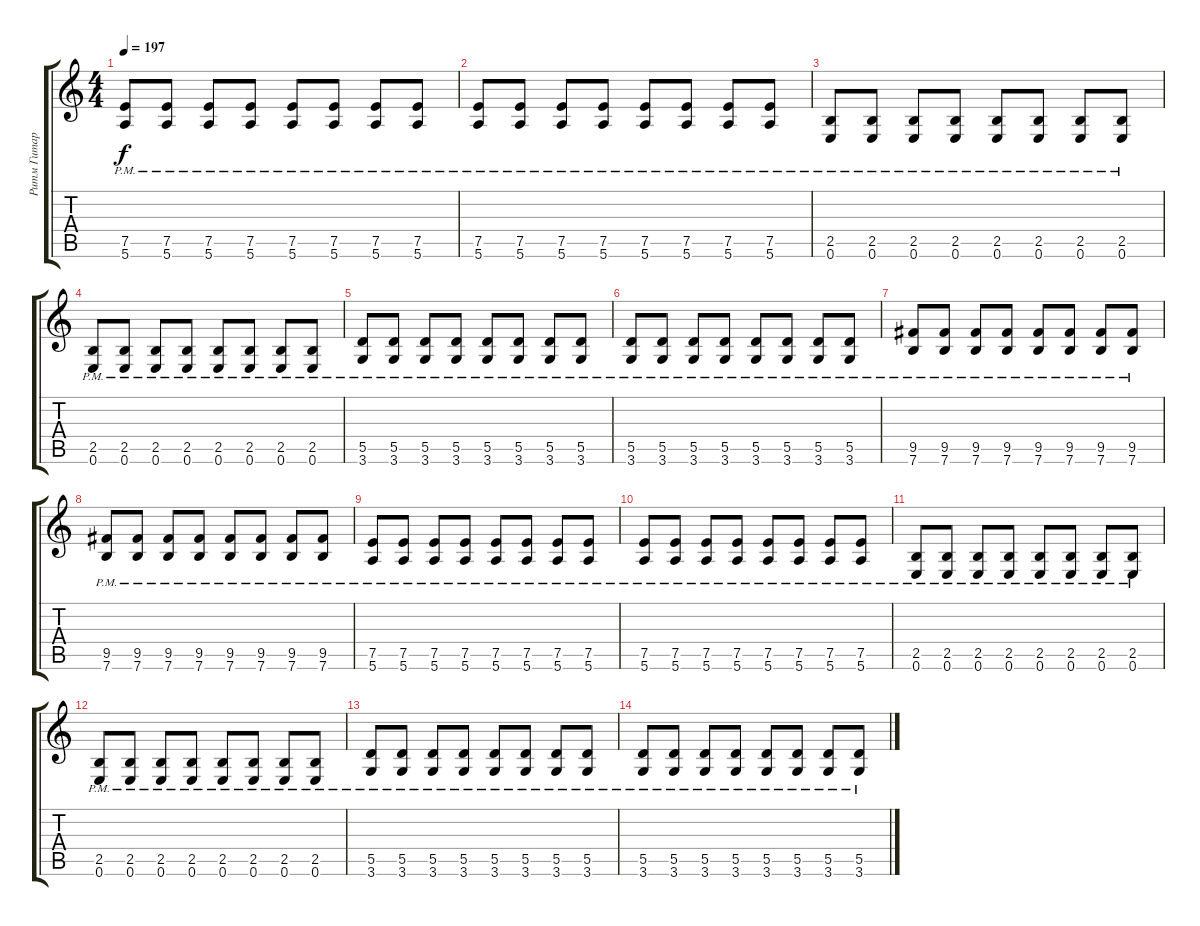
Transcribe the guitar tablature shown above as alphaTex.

\track ("Ритм Гитара (Bizzy D)" "Ритм Гитар") {instrument distortionguitar}
\staff {score tabs}
\tuning (E4 B3 G3 D3 A2 E2) {hide}
\ts (4 4)
\tempo 197
\clef g2
\ks c
(7.5{pm} 5.6{pm}).8{dy f} (7.5{pm} 5.6{pm}).8 (7.5{pm} 5.6{pm}).8 (7.5{pm} 5.6{pm}).8 (7.5{pm} 5.6{pm}).8 (7.5{pm} 5.6{pm}).8 (7.5{pm} 5.6{pm}).8 (7.5{pm} 5.6{pm}).8 |
(7.5{pm} 5.6{pm}).8 (7.5{pm} 5.6{pm}).8 (7.5{pm} 5.6{pm}).8 (7.5{pm} 5.6{pm}).8 (7.5{pm} 5.6{pm}).8 (7.5{pm} 5.6{pm}).8 (7.5{pm} 5.6{pm}).8 (7.5{pm} 5.6{pm}).8 |
(2.5{pm} 0.6{pm}).8 (2.5{pm} 0.6{pm}).8 (2.5{pm} 0.6{pm}).8 (2.5{pm} 0.6{pm}).8 (2.5{pm} 0.6{pm}).8 (2.5{pm} 0.6{pm}).8 (2.5{pm} 0.6{pm}).8 (2.5{pm} 0.6{pm}).8 |
(2.5{pm} 0.6{pm}).8 (2.5{pm} 0.6{pm}).8 (2.5{pm} 0.6{pm}).8 (2.5{pm} 0.6{pm}).8 (2.5{pm} 0.6{pm}).8 (2.5{pm} 0.6{pm}).8 (2.5{pm} 0.6{pm}).8 (2.5{pm} 0.6{pm}).8 |
(5.5{pm} 3.6{pm}).8 (5.5{pm} 3.6{pm}).8 (5.5{pm} 3.6{pm}).8 (5.5{pm} 3.6{pm}).8 (5.5{pm} 3.6{pm}).8 (5.5{pm} 3.6{pm}).8 (5.5{pm} 3.6{pm}).8 (5.5{pm} 3.6{pm}).8 |
(5.5{pm} 3.6{pm}).8 (5.5{pm} 3.6{pm}).8 (5.5{pm} 3.6{pm}).8 (5.5{pm} 3.6{pm}).8 (5.5{pm} 3.6{pm}).8 (5.5{pm} 3.6{pm}).8 (5.5{pm} 3.6{pm}).8 (5.5{pm} 3.6{pm}).8 |
(9.5{pm} 7.6{pm}).8 (9.5{pm} 7.6{pm}).8 (9.5{pm} 7.6{pm}).8 (9.5{pm} 7.6{pm}).8 (9.5{pm} 7.6{pm}).8 (9.5{pm} 7.6{pm}).8 (9.5{pm} 7.6{pm}).8 (9.5{pm} 7.6{pm}).8 |
(9.5{pm} 7.6{pm}).8 (9.5{pm} 7.6{pm}).8 (9.5{pm} 7.6{pm}).8 (9.5{pm} 7.6{pm}).8 (9.5{pm} 7.6{pm}).8 (9.5{pm} 7.6{pm}).8 (9.5{pm} 7.6{pm}).8 (9.5{pm} 7.6{pm}).8 |
(7.5{pm} 5.6{pm}).8 (7.5{pm} 5.6{pm}).8 (7.5{pm} 5.6{pm}).8 (7.5{pm} 5.6{pm}).8 (7.5{pm} 5.6{pm}).8 (7.5{pm} 5.6{pm}).8 (7.5{pm} 5.6{pm}).8 (7.5{pm} 5.6{pm}).8 |
(7.5{pm} 5.6{pm}).8 (7.5{pm} 5.6{pm}).8 (7.5{pm} 5.6{pm}).8 (7.5{pm} 5.6{pm}).8 (7.5{pm} 5.6{pm}).8 (7.5{pm} 5.6{pm}).8 (7.5{pm} 5.6{pm}).8 (7.5{pm} 5.6{pm}).8 |
(2.5{pm} 0.6{pm}).8 (2.5{pm} 0.6{pm}).8 (2.5{pm} 0.6{pm}).8 (2.5{pm} 0.6{pm}).8 (2.5{pm} 0.6{pm}).8 (2.5{pm} 0.6{pm}).8 (2.5{pm} 0.6{pm}).8 (2.5{pm} 0.6{pm}).8 |
(2.5{pm} 0.6{pm}).8 (2.5{pm} 0.6{pm}).8 (2.5{pm} 0.6{pm}).8 (2.5{pm} 0.6{pm}).8 (2.5{pm} 0.6{pm}).8 (2.5{pm} 0.6{pm}).8 (2.5{pm} 0.6{pm}).8 (2.5{pm} 0.6{pm}).8 |
(5.5{pm} 3.6{pm}).8 (5.5{pm} 3.6{pm}).8 (5.5{pm} 3.6{pm}).8 (5.5{pm} 3.6{pm}).8 (5.5{pm} 3.6{pm}).8 (5.5{pm} 3.6{pm}).8 (5.5{pm} 3.6{pm}).8 (5.5{pm} 3.6{pm}).8 |
(5.5{pm} 3.6{pm}).8 (5.5{pm} 3.6{pm}).8 (5.5{pm} 3.6{pm}).8 (5.5{pm} 3.6{pm}).8 (5.5{pm} 3.6{pm}).8 (5.5{pm} 3.6{pm}).8 (5.5{pm} 3.6{pm}).8 (5.5{pm} 3.6{pm}).8
